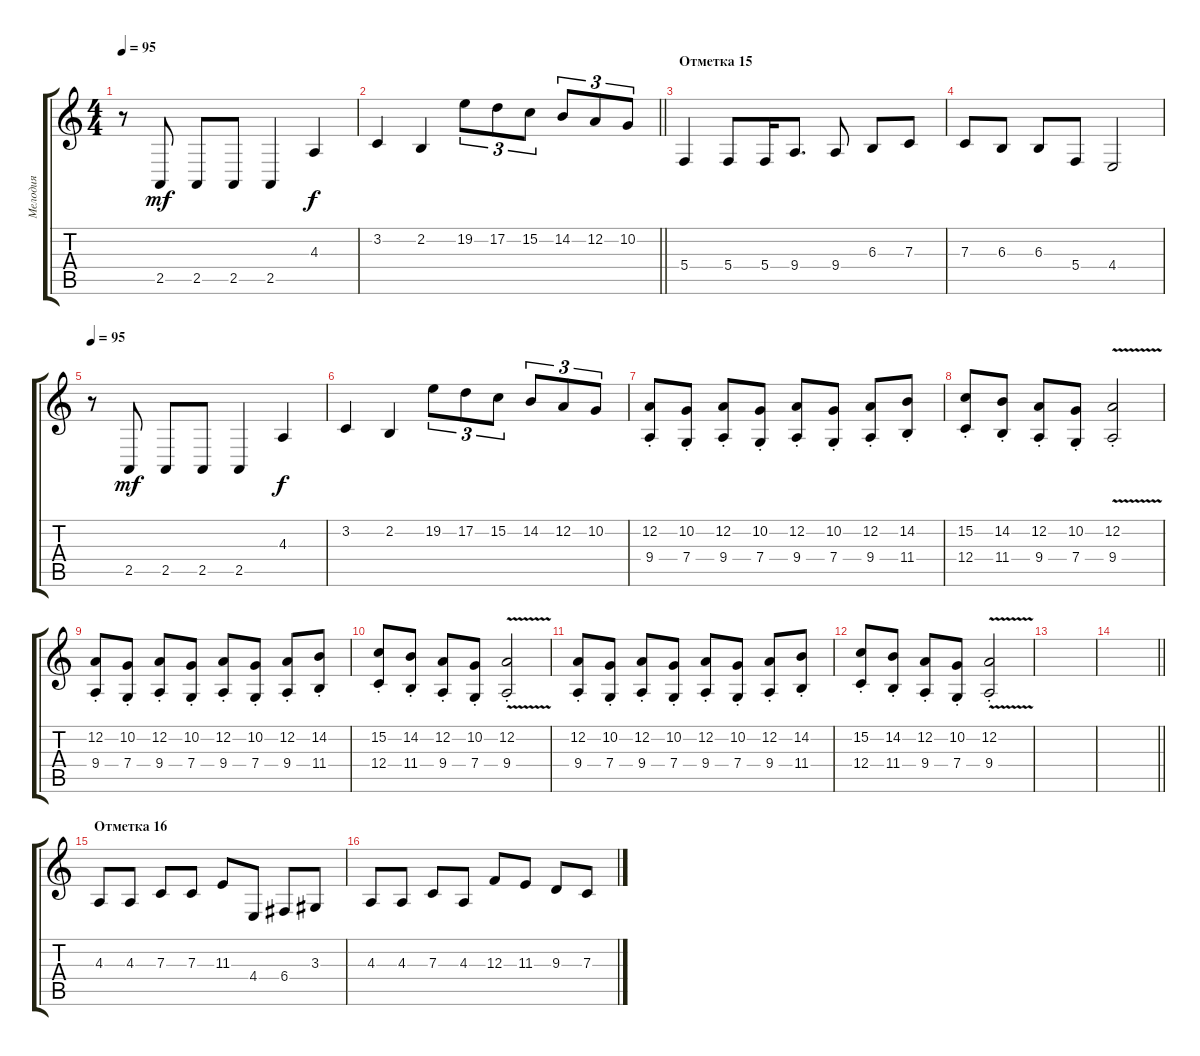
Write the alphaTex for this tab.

\track ("Мелодия" "Мелодия") {instrument choiraahs}
\staff {score tabs}
\tuning (D4 A3 F3 C3 G2 D2) {hide}
\ts (4 4)
\tempo 95
\clef g2
\ks c
r.8{dy f} 2.5.8{dy mf} 2.5.8 2.5.8 2.5.4 4.3.4{dy f} |
\barLineRight lightlight
3.2.4 2.2.4 19.2.8{tu (3 2)} 17.2.8{tu (3 2)} 15.2.8{tu (3 2)} 14.2.8{tu (3 2)} 12.2.8{tu (3 2)} 10.2.8{tu (3 2)} |
\section ("" "Отметка 15")
5.4.4 5.4.8 5.4.16 9.4.8{d} 9.4.8 6.3.8 7.3.8 |
7.3.8 6.3.8 6.3.8 5.4.8 4.4.2 |
\tempo 95
r.8 2.5.8{dy mf} 2.5.8 2.5.8 2.5.4 4.3.4{dy f} |
3.2.4 2.2.4 19.2.8{tu (3 2)} 17.2.8{tu (3 2)} 15.2.8{tu (3 2)} 14.2.8{tu (3 2)} 12.2.8{tu (3 2)} 10.2.8{tu (3 2)} |
(12.2{st} 9.4{st}).8 (10.2{st} 7.4{st}).8 (12.2{st} 9.4{st}).8 (10.2{st} 7.4{st}).8 (12.2{st} 9.4{st}).8 (10.2{st} 7.4{st}).8 (12.2{st} 9.4{st}).8 (14.2{st} 11.4{st}).8 |
(15.2{st} 12.4{st}).8 (14.2{st} 11.4{st}).8 (12.2{st} 9.4{st}).8 (10.2{st} 7.4{st}).8 (12.2{v st} 9.4{v st}).2 |
(12.2{st} 9.4{st}).8 (10.2{st} 7.4{st}).8 (12.2{st} 9.4{st}).8 (10.2{st} 7.4{st}).8 (12.2{st} 9.4{st}).8 (10.2{st} 7.4{st}).8 (12.2{st} 9.4{st}).8 (14.2{st} 11.4{st}).8 |
(15.2{st} 12.4{st}).8 (14.2{st} 11.4{st}).8 (12.2{st} 9.4{st}).8 (10.2{st} 7.4{st}).8 (12.2{v st} 9.4{v st}).2 |
(12.2{st} 9.4{st}).8 (10.2{st} 7.4{st}).8 (12.2{st} 9.4{st}).8 (10.2{st} 7.4{st}).8 (12.2{st} 9.4{st}).8 (10.2{st} 7.4{st}).8 (12.2{st} 9.4{st}).8 (14.2{st} 11.4{st}).8 |
(15.2{st} 12.4{st}).8 (14.2{st} 11.4{st}).8 (12.2{st} 9.4{st}).8 (10.2{st} 7.4{st}).8 (12.2{v st} 9.4{v st}).2 |
|
\barLineRight lightlight
|
\section ("" "Отметка 16")
4.3.8 4.3.8 7.3.8 7.3.8 11.3.8 4.4.8 6.4.8 3.3.8 |
4.3.8 4.3.8 7.3.8 4.3.8 12.3.8 11.3.8 9.3.8 7.3.8
